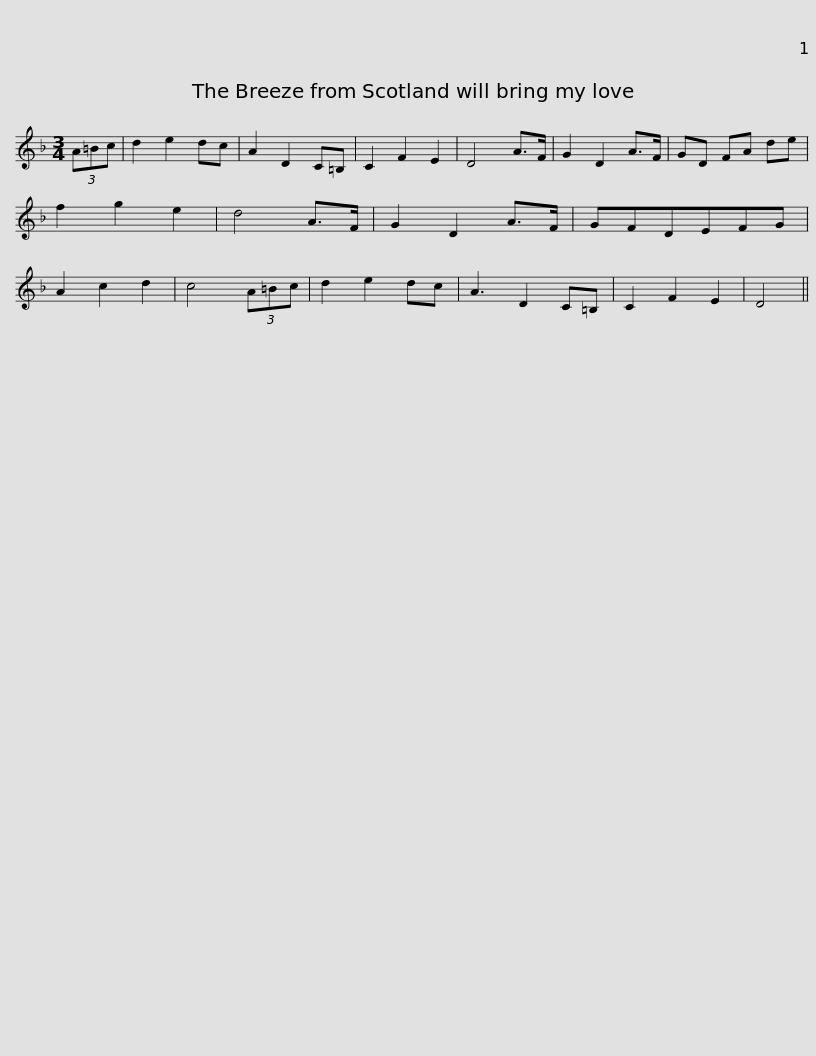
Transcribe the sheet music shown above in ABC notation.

X:1
L:1/8
M:3/4
I:linebreak $
K:Dmin
V:1 treble
V:1
 (3A=Bc | d2 e2 dc | A2 D2 C=B, | C2 F2 E2 | D4 A>F | %5
 G2 D2 A>F | GD FA de | f2 g2 e2 | d4 A>F | G2 D2 A>F |$ %10
 GFDEFG | A2 c2 d2 | c4 (3A=Bc | d2 e2 dc | A3 D2 C=B, | %15
 C2 F2 E2 | D4 || %17
